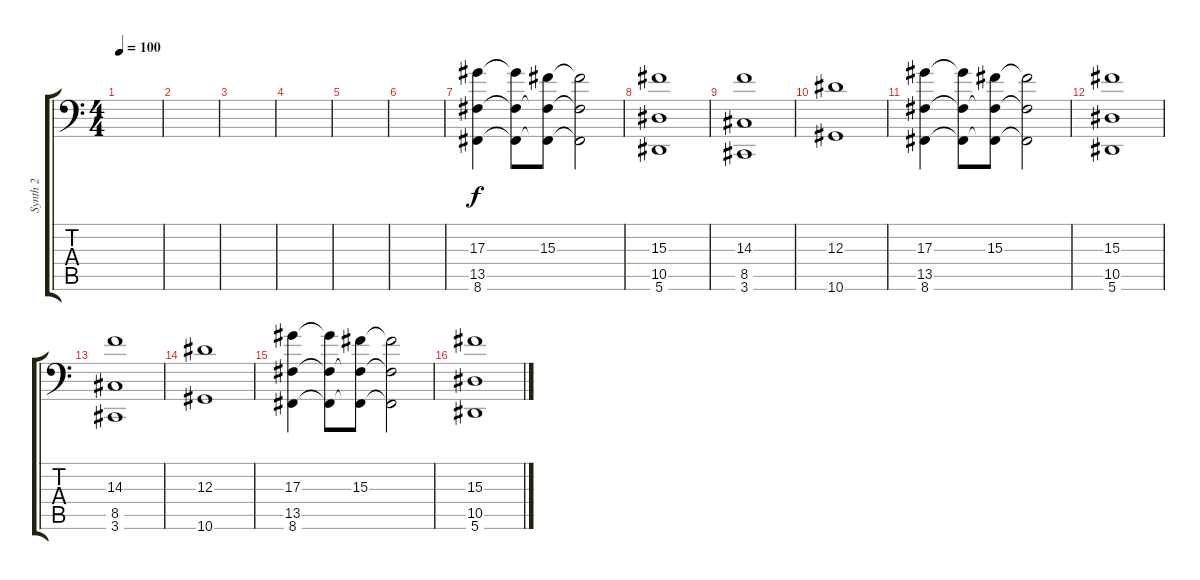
\track ("Synth 2" "Synth 2") {instrument choiraahs}
\staff {score tabs}
\tuning (C4 G3 Eb3 Bb2 F2 Bb1) {hide}
\ts (4 4)
\tempo 100
\clef f4
\ks c
|
|
|
|
|
|
(17.3 13.5 8.6).4{volume 8 instrument synthstrings1} (17.3{t} 13.5{t} 8.6{t}).8 (15.3 13.5{t} 8.6{t}).8 (15.3{t} 13.5{t} 8.6{t}).2 |
(15.3 10.5 5.6).1 |
(14.3 8.5 3.6).1 |
(12.3 10.6).1 |
(17.3 13.5 8.6).4{volume 12 instrument synthstrings1} (17.3{t} 13.5{t} 8.6{t}).8 (15.3 13.5{t} 8.6{t}).8 (15.3{t} 13.5{t} 8.6{t}).2 |
(15.3 10.5 5.6).1 |
(14.3 8.5 3.6).1 |
(12.3 10.6).1 |
(17.3 13.5 8.6).4{volume 12 instrument synthstrings1} (17.3{t} 13.5{t} 8.6{t}).8 (15.3 13.5{t} 8.6{t}).8 (15.3{t} 13.5{t} 8.6{t}).2 |
(15.3 10.5 5.6).1
